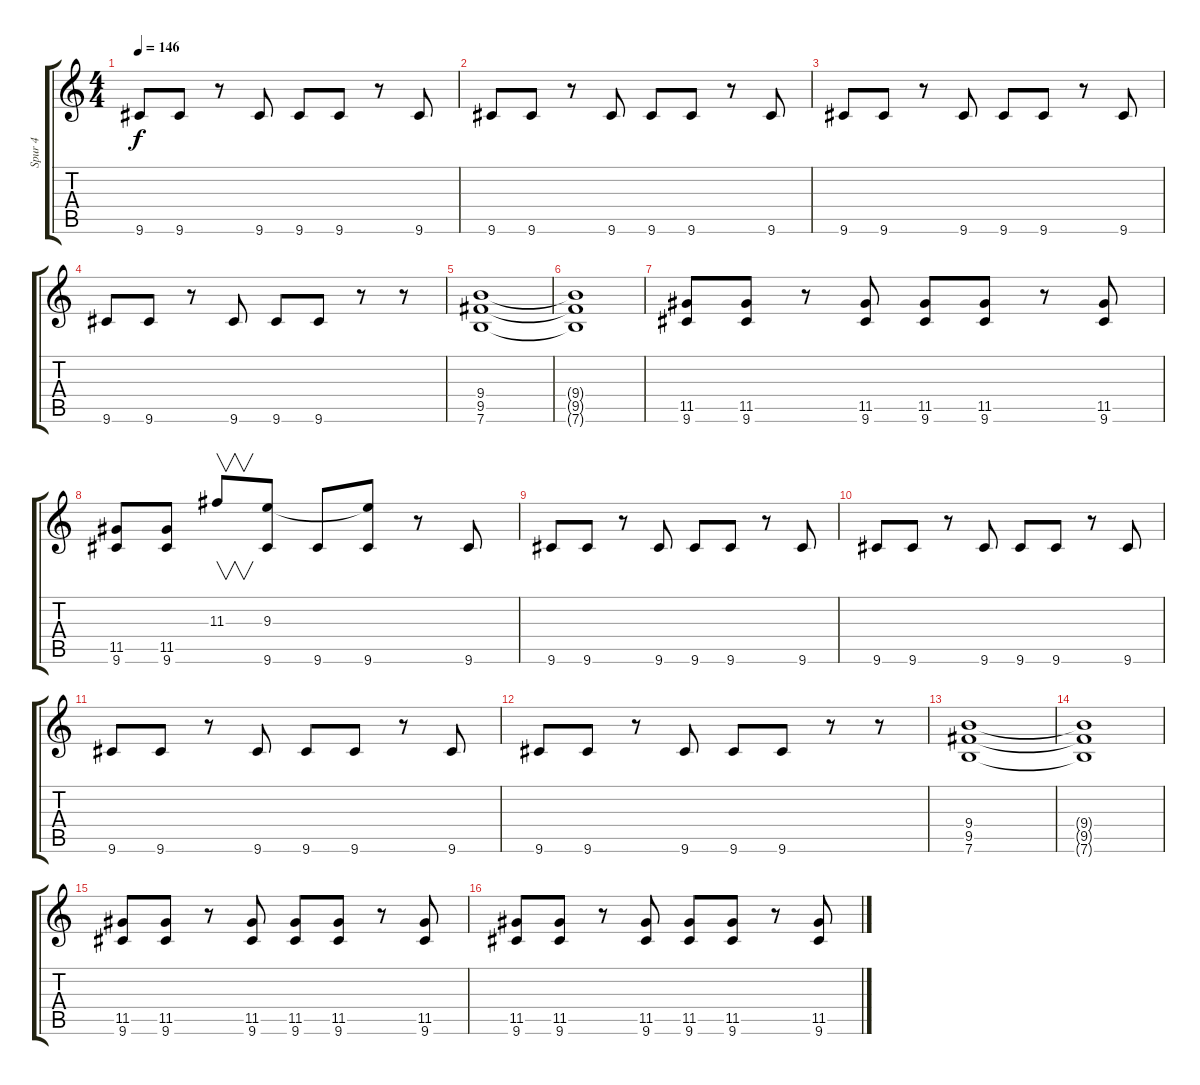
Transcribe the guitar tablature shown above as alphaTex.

\track ("Spur 4" "Spur 4") {instrument distortionguitar}
\staff {score tabs}
\tuning (E4 B3 G3 D3 A2 E2) {hide}
\ts (4 4)
\tempo 146
\clef g2
\ks c
9.6.8{dy f} 9.6.8 r.8 9.6.8 9.6.8 9.6.8 r.8 9.6.8 |
9.6.8 9.6.8 r.8 9.6.8 9.6.8 9.6.8 r.8 9.6.8 |
9.6.8 9.6.8 r.8 9.6.8 9.6.8 9.6.8 r.8 9.6.8 |
9.6.8 9.6.8 r.8 9.6.8 9.6.8 9.6.8 r.8 r.8 |
(9.4 9.5 7.6).1 |
(9.4{t} 9.5{t} 7.6{t}).1 |
(11.5 9.6).8 (11.5 9.6).8 r.8 (11.5 9.6).8 (11.5 9.6).8 (11.5 9.6).8 r.8 (11.5 9.6).8 |
(11.5 9.6).8 (11.5 9.6).8 11.3.8{v} (9.3 9.6).8 9.6.8 (9.3{t} 9.6).8 r.8 9.6.8 |
9.6.8 9.6.8 r.8 9.6.8 9.6.8 9.6.8 r.8 9.6.8 |
9.6.8 9.6.8 r.8 9.6.8 9.6.8 9.6.8 r.8 9.6.8 |
9.6.8 9.6.8 r.8 9.6.8 9.6.8 9.6.8 r.8 9.6.8 |
9.6.8 9.6.8 r.8 9.6.8 9.6.8 9.6.8 r.8 r.8 |
(9.4 9.5 7.6).1 |
(9.4{t} 9.5{t} 7.6{t}).1 |
(11.5 9.6).8 (11.5 9.6).8 r.8 (11.5 9.6).8 (11.5 9.6).8 (11.5 9.6).8 r.8 (11.5 9.6).8 |
(11.5 9.6).8 (11.5 9.6).8 r.8 (11.5 9.6).8 (11.5 9.6).8 (11.5 9.6).8 r.8 (11.5 9.6).8
